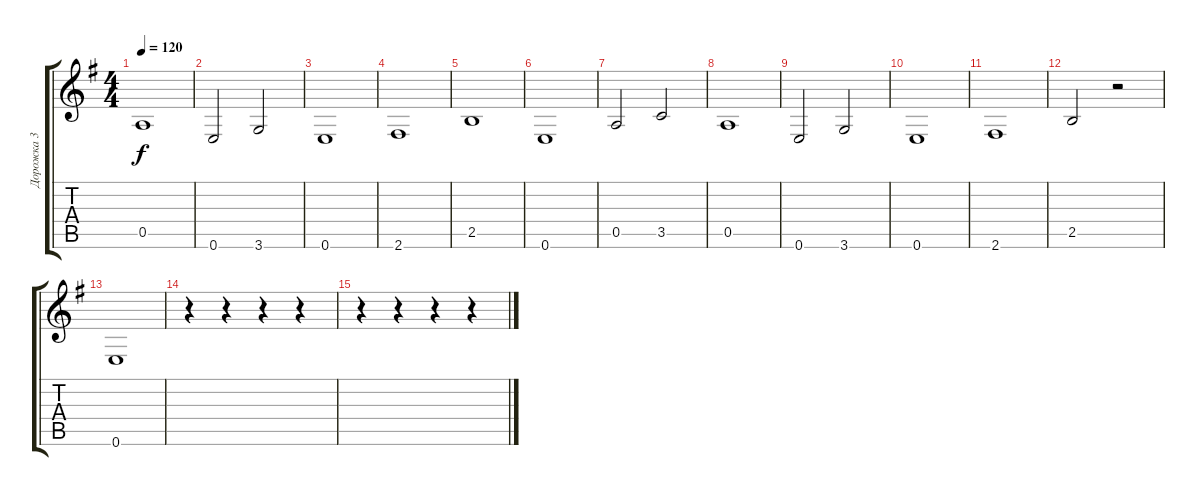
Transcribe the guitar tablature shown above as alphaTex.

\track ("Дорожка 3" "Дорожка 3") {instrument acousticguitarnylon}
\staff {score tabs}
\tuning (E4 B3 G3 D3 A2 E2) {hide}
\ts (4 4)
\tempo 120
\clef g2
\ks g
0.5.1{dy f} |
0.6.2 3.6.2 |
0.6.1 |
2.6.1 |
2.5.1 |
0.6.1 |
0.5.2 3.5.2 |
0.5.1 |
0.6.2 3.6.2 |
0.6.1 |
2.6.1 |
2.5.2 r.2 |
0.6.1 |
r.4 r.4 r.4 r.4 |
r.4 r.4 r.4 r.4
